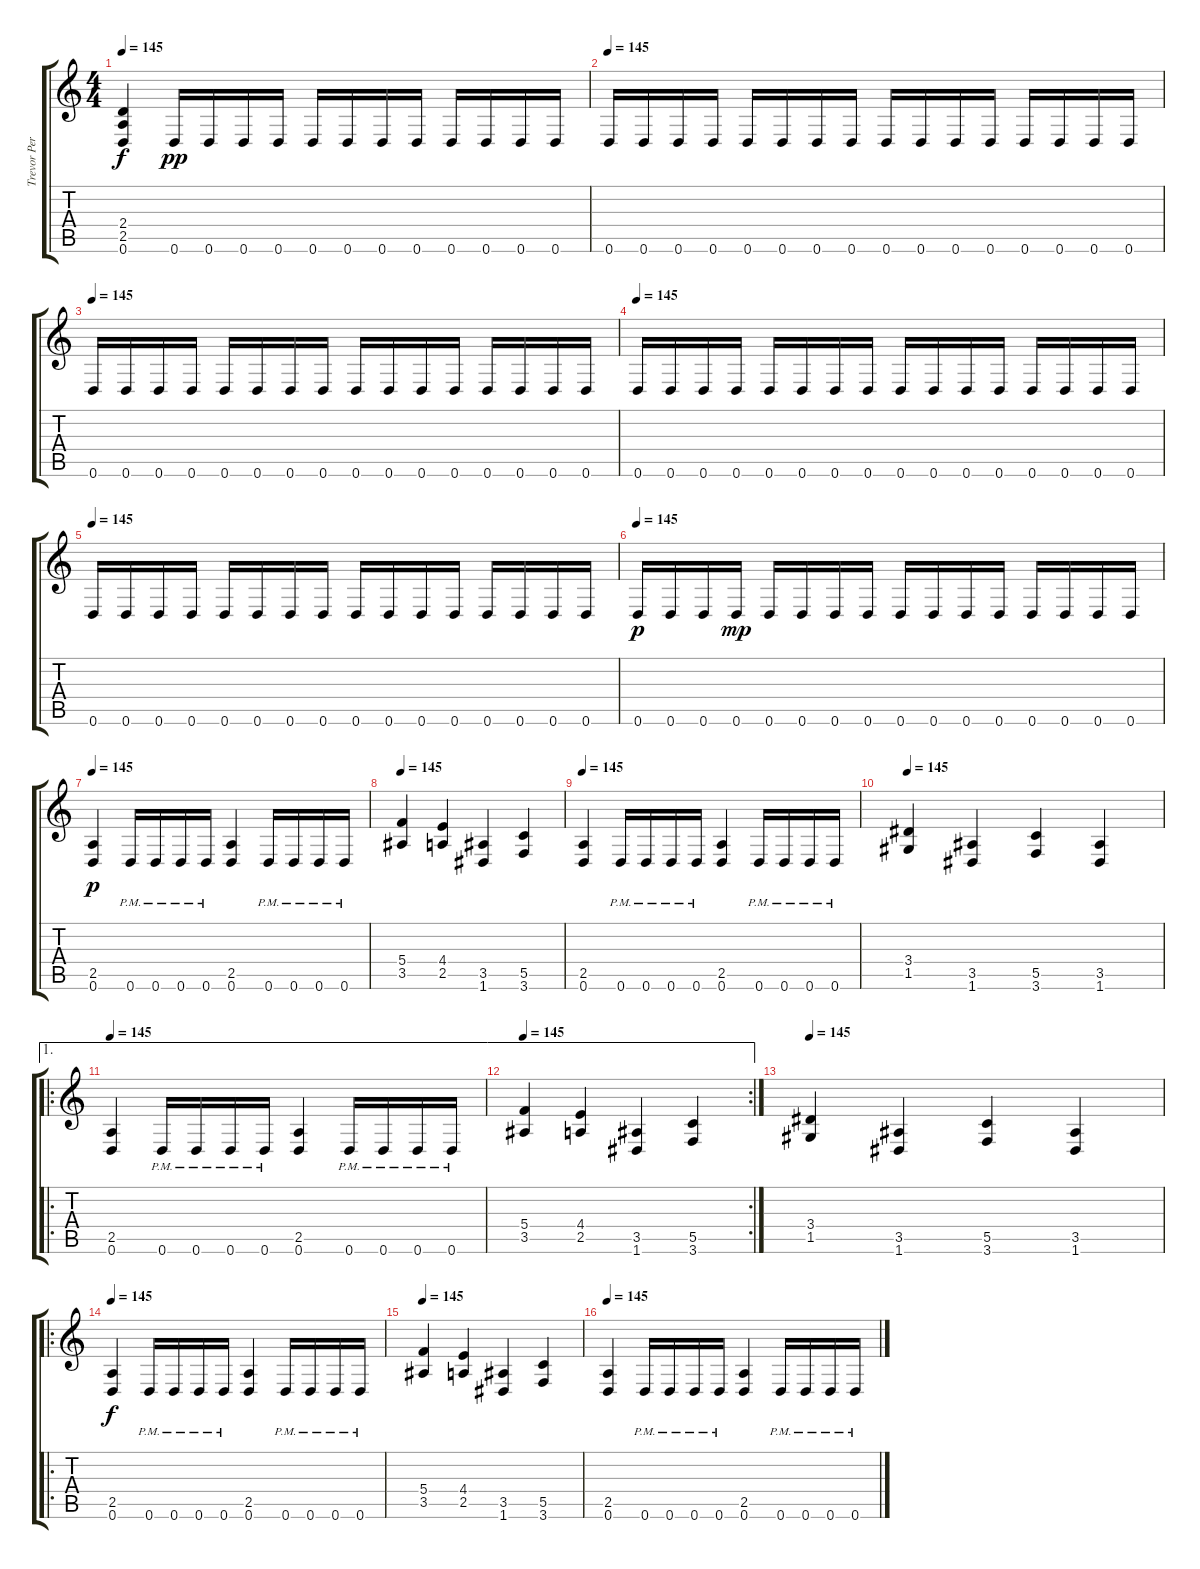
\track ("Trevor Peres" "Trevor Per") {instrument distortionguitar}
\staff {score tabs}
\tuning (D4 A3 F3 C3 G2 D2) {hide}
\ts (4 4)
\tempo 145
\clef g2
\ks c
(2.4 2.5 0.6).4{dy f} 0.6.16{dy pp} 0.6.16 0.6.16 0.6.16 0.6.16 0.6.16 0.6.16 0.6.16 0.6.16 0.6.16 0.6.16 0.6.16 |
\tempo 145
0.6.16 0.6.16 0.6.16 0.6.16 0.6.16 0.6.16 0.6.16 0.6.16 0.6.16 0.6.16 0.6.16 0.6.16 0.6.16 0.6.16 0.6.16 0.6.16 |
\tempo 145
0.6.16 0.6.16 0.6.16 0.6.16 0.6.16 0.6.16 0.6.16 0.6.16 0.6.16 0.6.16 0.6.16 0.6.16 0.6.16 0.6.16 0.6.16 0.6.16 |
\tempo 145
0.6.16 0.6.16 0.6.16 0.6.16 0.6.16 0.6.16 0.6.16 0.6.16 0.6.16 0.6.16 0.6.16 0.6.16 0.6.16 0.6.16 0.6.16 0.6.16 |
\tempo 145
0.6.16 0.6.16 0.6.16 0.6.16 0.6.16 0.6.16 0.6.16 0.6.16 0.6.16 0.6.16 0.6.16 0.6.16 0.6.16 0.6.16 0.6.16 0.6.16 |
\tempo 145
0.6.16{dy p} 0.6.16 0.6.16 0.6.16{dy mp} 0.6.16 0.6.16 0.6.16 0.6.16 0.6.16 0.6.16 0.6.16 0.6.16 0.6.16 0.6.16 0.6.16 0.6.16 |
\tempo 145
(2.5 0.6).4{dy p} 0.6{pm}.16 0.6{pm}.16 0.6{pm}.16 0.6{pm}.16 (2.5 0.6).4 0.6{pm}.16 0.6{pm}.16 0.6{pm}.16 0.6{pm}.16 |
\tempo 145
(5.4 3.5).4 (4.4 2.5).4 (3.5 1.6).4 (5.5 3.6).4 |
\tempo 145
(2.5 0.6).4 0.6{pm}.16 0.6{pm}.16 0.6{pm}.16 0.6{pm}.16 (2.5 0.6).4 0.6{pm}.16 0.6{pm}.16 0.6{pm}.16 0.6{pm}.16 |
\tempo 145
(3.4 1.5).4 (3.5 1.6).4 (5.5 3.6).4 (3.5 1.6).4 |
\ae 1
\ro
\tempo 145
(2.5 0.6).4 0.6{pm}.16 0.6{pm}.16 0.6{pm}.16 0.6{pm}.16 (2.5 0.6).4 0.6{pm}.16 0.6{pm}.16 0.6{pm}.16 0.6{pm}.16 |
\ae 1
\rc 2
\tempo 145
(5.4 3.5).4 (4.4 2.5).4 (3.5 1.6).4 (5.5 3.6).4 |
\tempo 145
(3.4 1.5).4 (3.5 1.6).4 (5.5 3.6).4 (3.5 1.6).4 |
\ro
\tempo 145
(2.5 0.6).4{dy f} 0.6{pm}.16 0.6{pm}.16 0.6{pm}.16 0.6{pm}.16 (2.5 0.6).4 0.6{pm}.16 0.6{pm}.16 0.6{pm}.16 0.6{pm}.16 |
\tempo 145
(5.4 3.5).4 (4.4 2.5).4 (3.5 1.6).4 (5.5 3.6).4 |
\tempo 145
(2.5 0.6).4 0.6{pm}.16 0.6{pm}.16 0.6{pm}.16 0.6{pm}.16 (2.5 0.6).4 0.6{pm}.16 0.6{pm}.16 0.6{pm}.16 0.6{pm}.16
